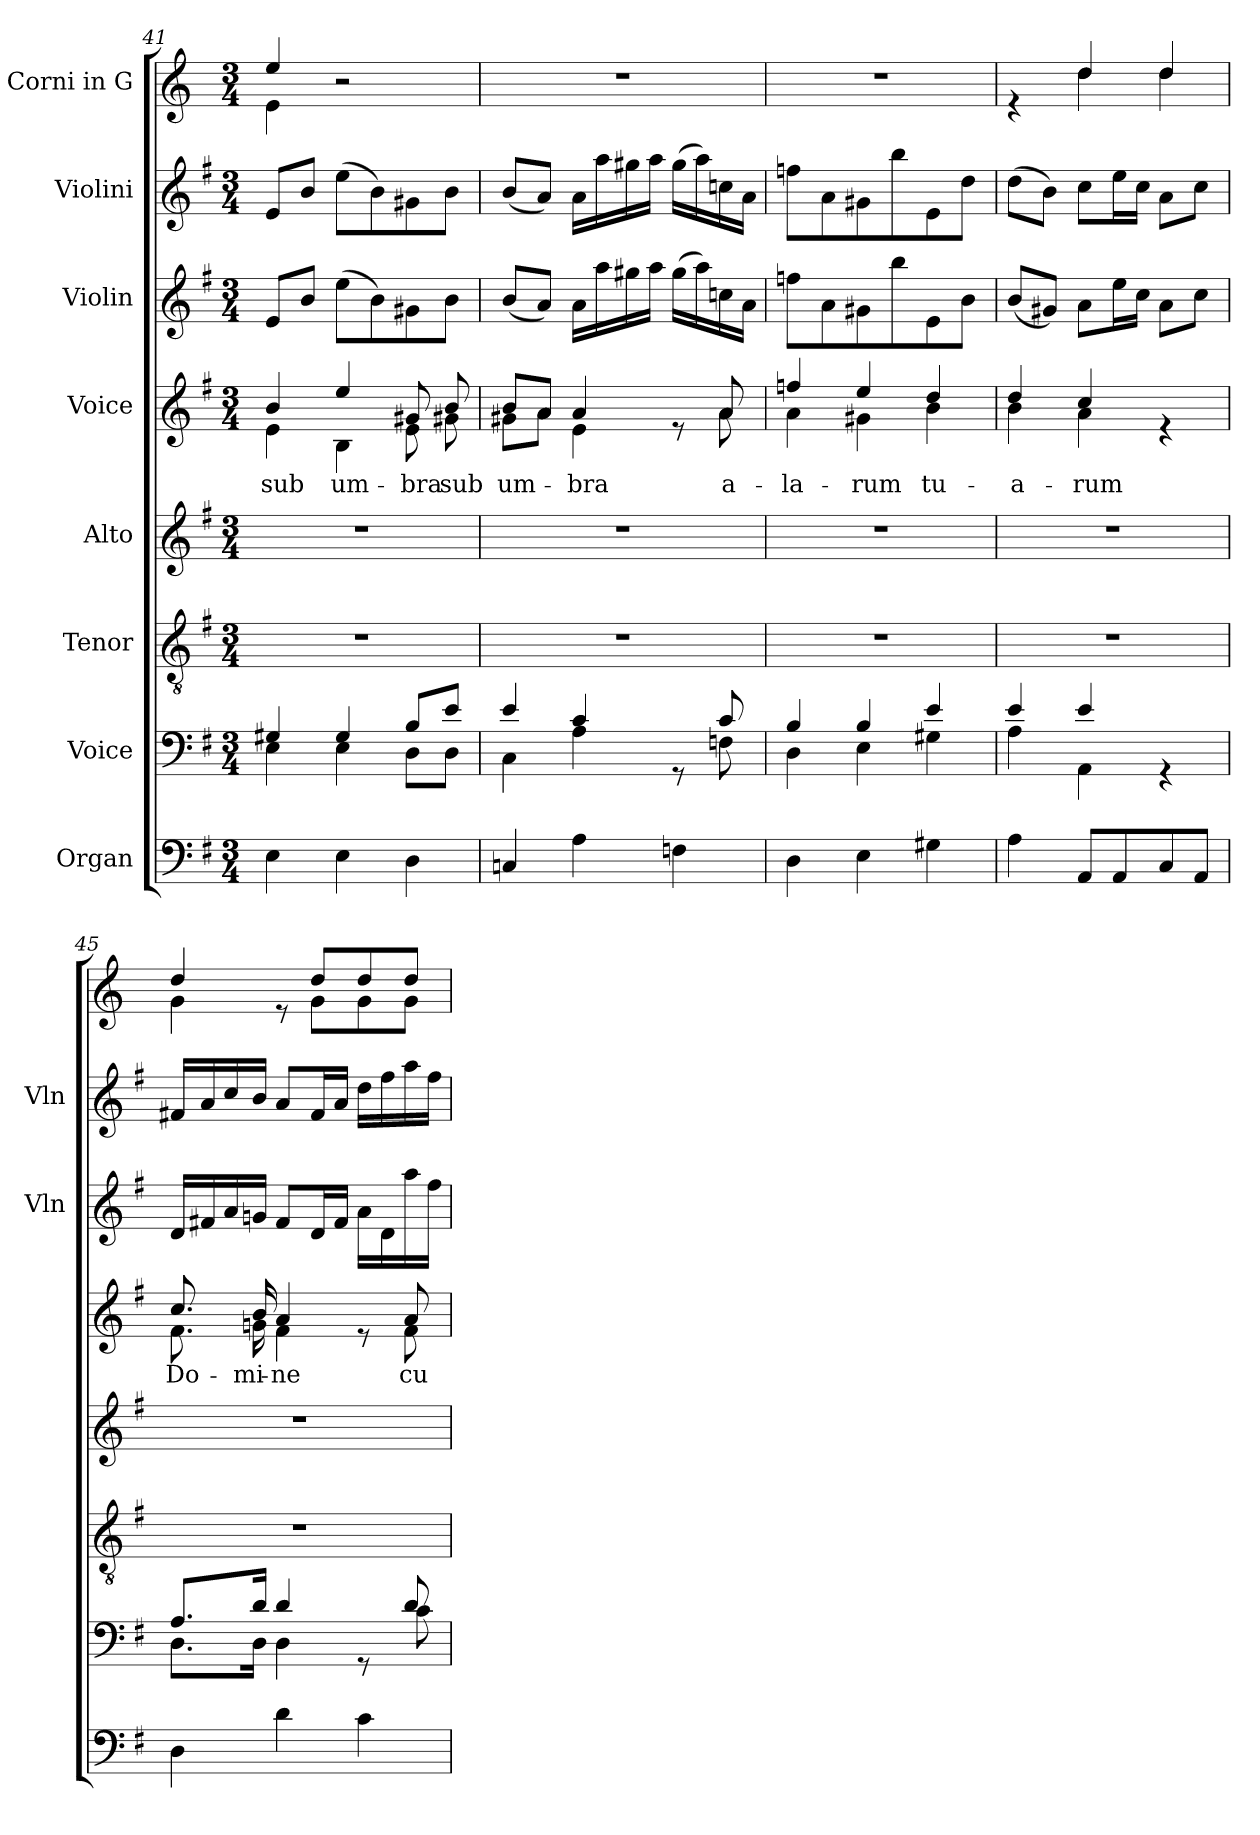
**kern	**kern	**kern	**kern	**kern	**text	**kern	**kern	**kern
*part8	*part7	*part6	*part5	*part4	*part4	*part3	*part2	*part1
*staff8	*staff7	*staff6	*staff5	*staff4	*staff4	*staff3	*staff2	*staff1
*I"Organ	*I"Voice	*I"Tenor	*I"Alto	*I"Voice	*	*I"Violin	*I"Violini	*I"Corni in G
*	*	*	*	*	*	*I'Vln	*I'Vln	*
*clefF4	*clefF4	*clefGv2	*clefG2	*clefG2	*	*clefG2	*clefG2	*clefG2
*	*	*	*	*	*	*	*	*ITrd3c5
*k[f#]	*k[f#]	*k[f#]	*k[f#]	*k[f#]	*	*k[f#]	*k[f#]	*k[f#]
*M3/4	*M3/4	*M3/4	*M3/4	*M3/4	*	*M3/4	*M3/4	*M3/4
=41	=41	=41	=41	=41	=41	=41	=41	=41
*	*^	*	*	*	*	*	*	*
!	!	!	!	!	!	!LO:LY:b	!	!	!
*	*	*	*	*	*^	*	*	*	*^
4E\	4G#X/	4E\	2.r	2.r	4b/	4e\	sub	8e/L	8e/L	4b/	4B\
.	.	.	.	.	.	.	.	8b/J	8b/J	.	.
!	!	!	!	!	!	!	!LO:LY:b	!	!	!	!
4E\	4G#/	4E\	.	.	4ee/	4B\	um-	(8ee\L	(8ee\L	2r	2ryy
.	.	.	.	.	.	.	.	8b\)	8b\)	.	.
!	!	!	!	!	!	!	!LO:LY:b	!	!	!	!
4D\	8B/L	8D\L	.	.	8g#X/	8e\	-bra	8g#X\	8g#X\	.	.
!	!	!	!	!	!	!	!LO:LY:b	!	!	!	!
.	8e/J	8D\J	.	.	8b/	8g#X\	sub	8b\J	8b\J	.	.
*	*	*	*	*	*	*	*	*	*	*v	*v
=42	=42	=42	=42	=42	=42	=42	=42	=42	=42	=42
!	!	!	!	!	!	!	!LO:LY:b	!	!	!
4Cn/	4e/	4C\	2.r	2.r	8b/L	8g#X\L	um-	(8b/L	(8b/L	2.r
.	.	.	.	.	8a/J	8a\J	.	8a/J)	8a/J)	.
!	!	!	!	!	!	!	!LO:LY:b	!	!	!
4A\	4c/	4A\	.	.	4a/	4e\	-bra	16a\LL	16a\LL	.
.	.	.	.	.	.	.	.	16aa\	16aa\	.
.	.	.	.	.	.	.	.	16gg#X\	16gg#X\	.
.	.	.	.	.	.	.	.	16aa\JJ	16aa\JJ	.
4Fn\	8rGG	8ryy	.	.	8re	8ryy	.	(16gg#\LL	(16gg#\LL	.
.	.	.	.	.	.	.	.	16aa\)	16aa\)	.
!	!	!	!	!	!	!	!LO:LY:b	!	!	!
.	8c/	8Fn\	.	.	8a/	8a\	a-	16ccn\	16ccn\	.
.	.	.	.	.	.	.	.	16a\JJ	16a\JJ	.
=43	=43	=43	=43	=43	=43	=43	=43	=43	=43	=43
!	!	!	!	!	!	!	!LO:LY:b	!	!	!
4D\	4B/	4D\	2.r	2.r	4ffn/	4a\	-la-	8ffn\L	8ffn\L	2.r
.	.	.	.	.	.	.	.	8a\	8a\	.
!	!	!	!	!	!	!	!LO:LY:b	!	!	!
4E\	4B/	4E\	.	.	4ee/	4g#X\	-rum	8g#X\	8g#X\	.
.	.	.	.	.	.	.	.	8bb\	8bb\	.
!	!	!	!	!	!	!	!LO:LY:b	!	!	!
4G#X\	4e/	4G#X\	.	.	4dd/	4b\	tu-	8e\	8e\	.
.	.	.	.	.	.	.	.	8b\J	8dd\J	.
!!LO:PB:g=z
=44	=44	=44	=44	=44	=44	=44	=44	=44	=44	=44
!	!	!	!	!	!	!	!LO:LY:b	!	!	!
*	*	*	*	*	*	*	*	*	*	*^
4A\	4e/	4A\	2.r	2.r	4dd/	4b\	-a-	(8b/L	(8dd\L	4re	4ryy
.	.	.	.	.	.	.	.	8g#X/J)	8b\J)	.	.
!	!	!	!	!	!	!	!LO:LY:b	!	!	!	!
8AA/L	4e/	4AA\	.	.	4cc/	4a\	rum	8a\L	8cc\L	4a/	4a\
8AA/	.	.	.	.	.	.	.	16ee\L	16ee\L	.	.
.	.	.	.	.	.	.	.	16cc\JJ	16cc\JJ	.	.
8C/	4rGG	4ryy	.	.	4re	4ryy	.	8a\L	8a\L	4a/	4a\
8AA/J	.	.	.	.	.	.	.	8cc\J	8cc\J	.	.
=45	=45	=45	=45	=45	=45	=45	=45	=45	=45	=45	=45
!	!	!	!	!	!	!	!LO:LY:b	!	!	!	!
4D\	8.A/L	8.D\L	2.r	2.r	8.cc/	8.f#\	Do-	16d/LL	16f#X/LL	4a/	4d\
.	.	.	.	.	.	.	.	16f#X/	16a/	.	.
.	.	.	.	.	.	.	.	16a/	16cc/	.	.
!	!	!	!	!	!	!	!LO:LY:b	!	!	!	!
.	16d/Jk	16D\Jk	.	.	16b/	16gn\	-mi-	16gn/JJ	16b/JJ	.	.
!	!	!	!	!	!	!	!LO:LY:b	!	!	!	!
4d\	4d/	4D\	.	.	4a/	4f#\	-ne	8f#/L	8a/L	8re	8ryy
.	.	.	.	.	.	.	.	16d/L	16f#/L	8a/L	8d\L
.	.	.	.	.	.	.	.	16f#/JJ	16a/JJ	.	.
4c\	8rGG	8ryy	.	.	8re	8ryy	.	16a\LL	16dd\LL	8a/	8d\
.	.	.	.	.	.	.	.	16d\	16ff#\	.	.
!	!	!	!	!	!	!	!LO:LY:b	!	!	!	!
.	8d/	8c\	.	.	8a/	8f#\	cu-	16aa\	16aa\	8a/J	8d\J
.	.	.	.	.	.	.	.	16ff#\JJ	16ff#\JJ	.	.
*	*v	*v	*	*	*v	*v	*	*	*	*v	*v
=	=	=	=	=	=	=	=	=
*-	*-	*-	*-	*-	*-	*-	*-	*-
